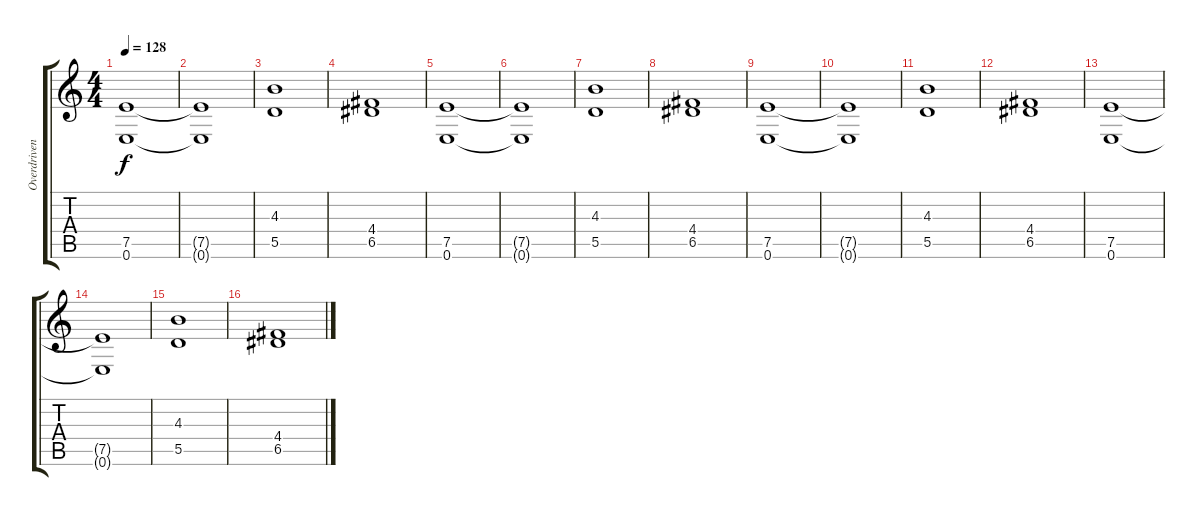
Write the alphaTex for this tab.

\track ("Overdriven Guitar 1" "Overdriven") {instrument overdrivenguitar}
\staff {score tabs}
\tuning (E4 B3 G3 D3 A2 E2) {hide}
\ts (4 4)
\tempo 128
\clef g2
\ks c
(7.5 0.6).1{dy f} |
(7.5{t} 0.6{t}).1 |
(4.3 5.5).1{volume 14} |
(4.4 6.5).1 |
(7.5 0.6).1 |
(7.5{t} 0.6{t}).1 |
(4.3 5.5).1 |
(4.4 6.5).1 |
(7.5 0.6).1 |
(7.5{t} 0.6{t}).1 |
(4.3 5.5).1 |
(4.4 6.5).1 |
(7.5 0.6).1 |
(7.5{t} 0.6{t}).1 |
(4.3 5.5).1 |
(4.4 6.5).1
